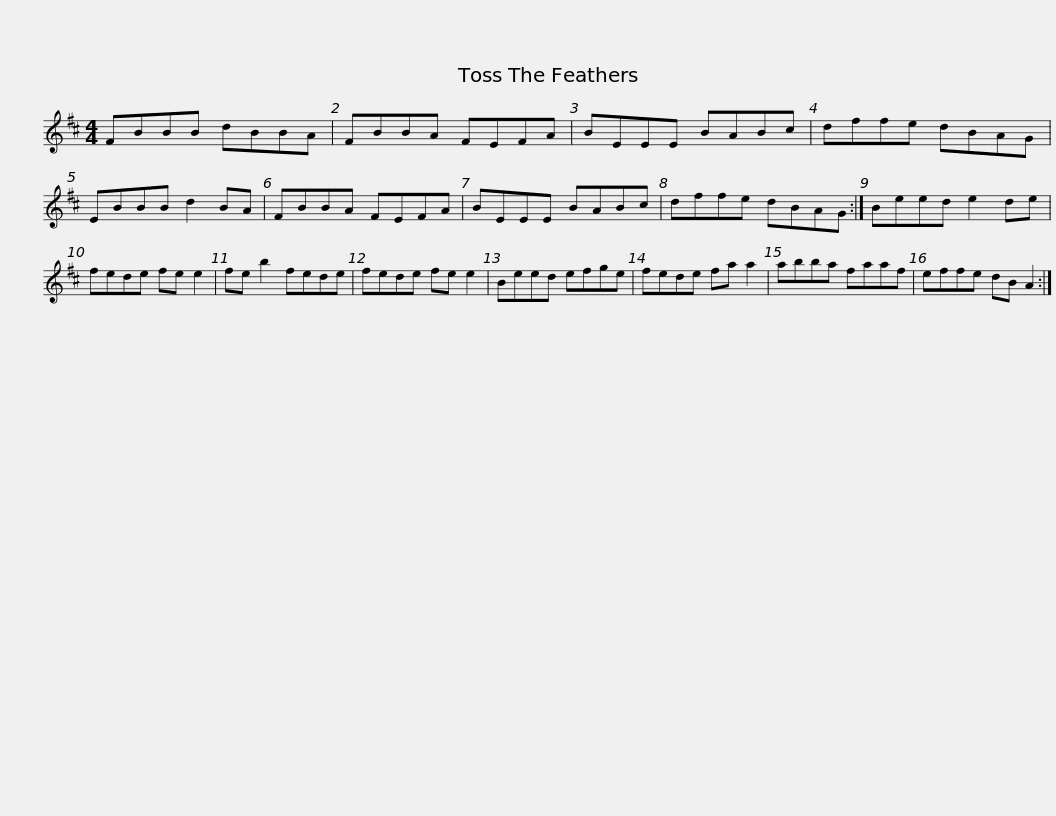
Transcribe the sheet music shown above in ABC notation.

X:1
L:1/8
M:4/4
I:linebreak $
K:D
V:1 treble
V:1
 FBBB dBBA | FBBA FEFA | BEEE BABc | dffe dBAG | EBBB d2 BA |$ %5
 FBBA FEFA | BEEE BABc | dffe dBAG :| Beed e2 de | fede fe e2 | %10
 fe b2 fede |$ fede fe e2 | Beed efge | fede fa a2 | abba faaf | %15
 effe dB A2 :| %16
